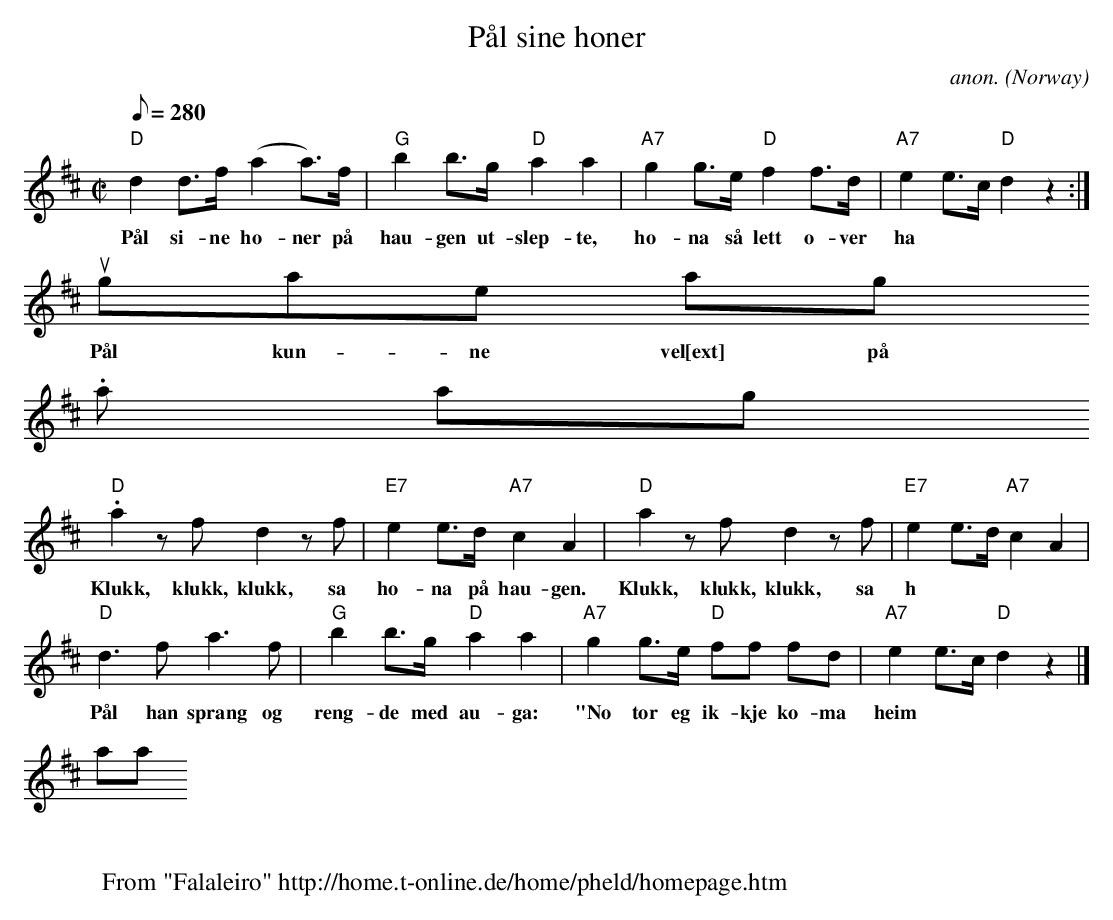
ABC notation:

X:1
T:P\aal sine h\oner
M:C|
L:1/8
Q:280
C:anon.
O:Norway
K:D
"D"d2d>f(a2a>)f|"G"b2b>g"D"a2a2|"A7"g2g>e"D"f2f>d|"A7"e2e>c"D"d2z2:|
w:P\aal si-ne h\o-ner p\aa hau-gen ut-slep-te, h\o-na s\aa lett o-ver ha
u-ga-ne sprang.
w:P\aal kun-ne vel[ext] p\aa h\o-na for-nem-ma, re-ven var u-te med rum-
pa s\aa lang.
"D"a2zfd2zf|"E7"e2e>d"A7"c2A2|"D"a2zfd2zf|"E7"e2e>d"A7"c2A2|
w:Klukk, klukk, klukk, sa h\o-na p\aa hau-gen. Klukk, klukk, klukk, sa h
\o-na p\aa hau-gen.
"D"d3fa3f|"G"b2b>g"D"a2a2|"A7"g2g>e "D"ff fd|"A7"e2e>c"D"d2z2|]
w:P\aal han sprang og reng-de med au-ga: "No t\or eg ik-kje ko-ma heim \
aat ho mor."
W:
W: From "Falaleiro" http://home.t-online.de/home/pheld/homepage.htm
